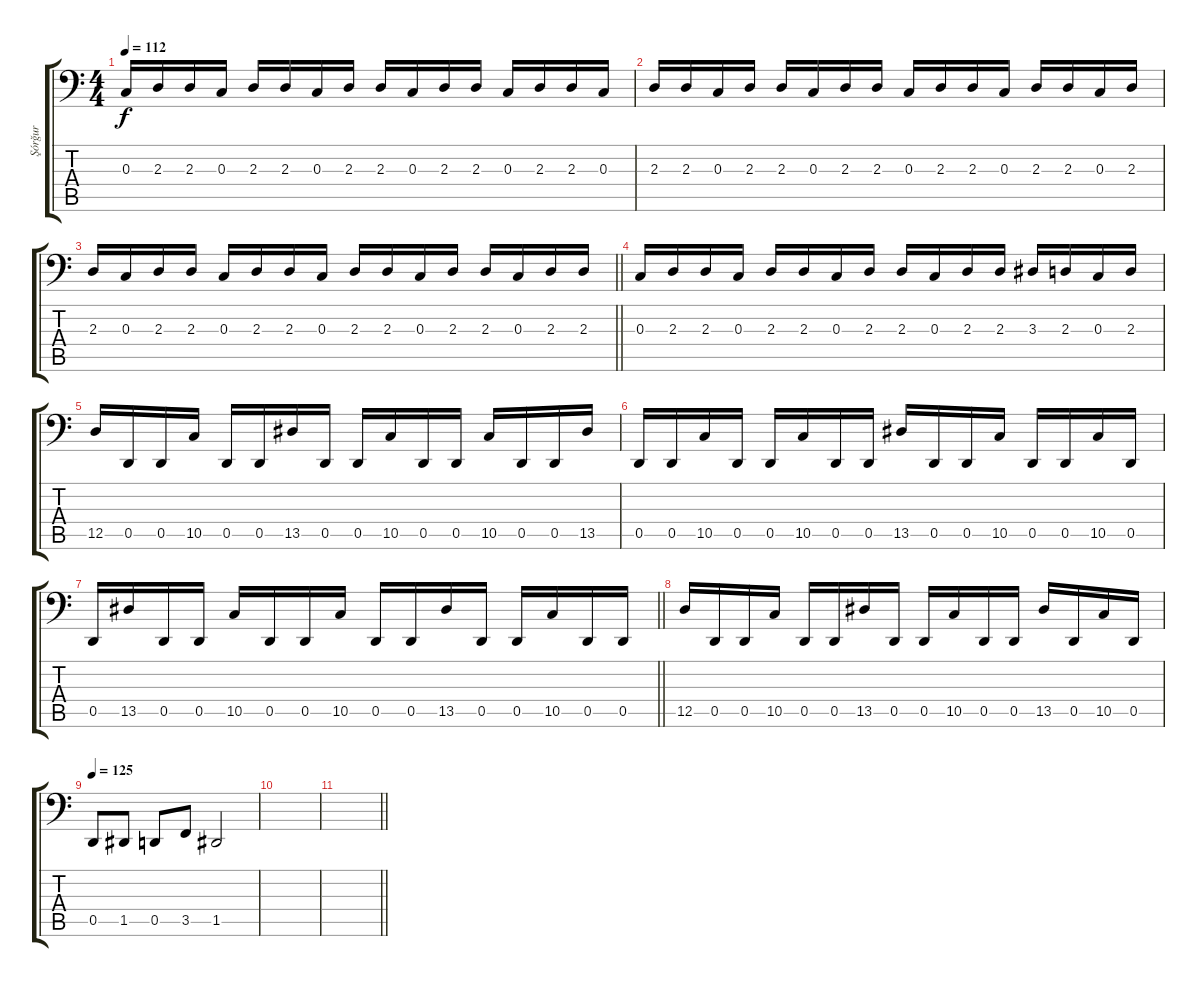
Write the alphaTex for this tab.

\track ("Şórğur" "Şórğur") {instrument distortionguitar}
\staff {score tabs}
\tuning (A2 F2 C2 G1 D1 A0) {hide}
\ts (4 4)
\tempo 112
\clef f4
\ks c
0.3.16{dy f} 2.3.16 2.3.16 0.3.16 2.3.16 2.3.16 0.3.16 2.3.16 2.3.16 0.3.16 2.3.16 2.3.16 0.3.16 2.3.16 2.3.16 0.3.16 |
2.3.16 2.3.16 0.3.16 2.3.16 2.3.16 0.3.16 2.3.16 2.3.16 0.3.16 2.3.16 2.3.16 0.3.16 2.3.16 2.3.16 0.3.16 2.3.16 |
\barLineRight lightlight
2.3.16 0.3.16 2.3.16 2.3.16 0.3.16 2.3.16 2.3.16 0.3.16 2.3.16 2.3.16 0.3.16 2.3.16 2.3.16 0.3.16 2.3.16 2.3.16 |
0.3.16 2.3.16 2.3.16 0.3.16 2.3.16 2.3.16 0.3.16 2.3.16 2.3.16 0.3.16 2.3.16 2.3.16 3.3.16 2.3.16 0.3.16 2.3.16 |
12.5.16 0.5.16 0.5.16 10.5.16 0.5.16 0.5.16 13.5.16 0.5.16 0.5.16 10.5.16 0.5.16 0.5.16 10.5.16 0.5.16 0.5.16 13.5.16 |
0.5.16 0.5.16 10.5.16 0.5.16 0.5.16 10.5.16 0.5.16 0.5.16 13.5.16 0.5.16 0.5.16 10.5.16 0.5.16 0.5.16 10.5.16 0.5.16 |
\barLineRight lightlight
0.5.16 13.5.16 0.5.16 0.5.16 10.5.16 0.5.16 0.5.16 10.5.16 0.5.16 0.5.16 13.5.16 0.5.16 0.5.16 10.5.16 0.5.16 0.5.16 |
12.5.16 0.5.16 0.5.16 10.5.16 0.5.16 0.5.16 13.5.16 0.5.16 0.5.16 10.5.16 0.5.16 0.5.16 13.5.16 0.5.16 10.5.16 0.5.16 |
\tempo 125
0.5.8 1.5.8 0.5.8 3.5.8 1.5.2 |
|
\barLineRight lightlight
